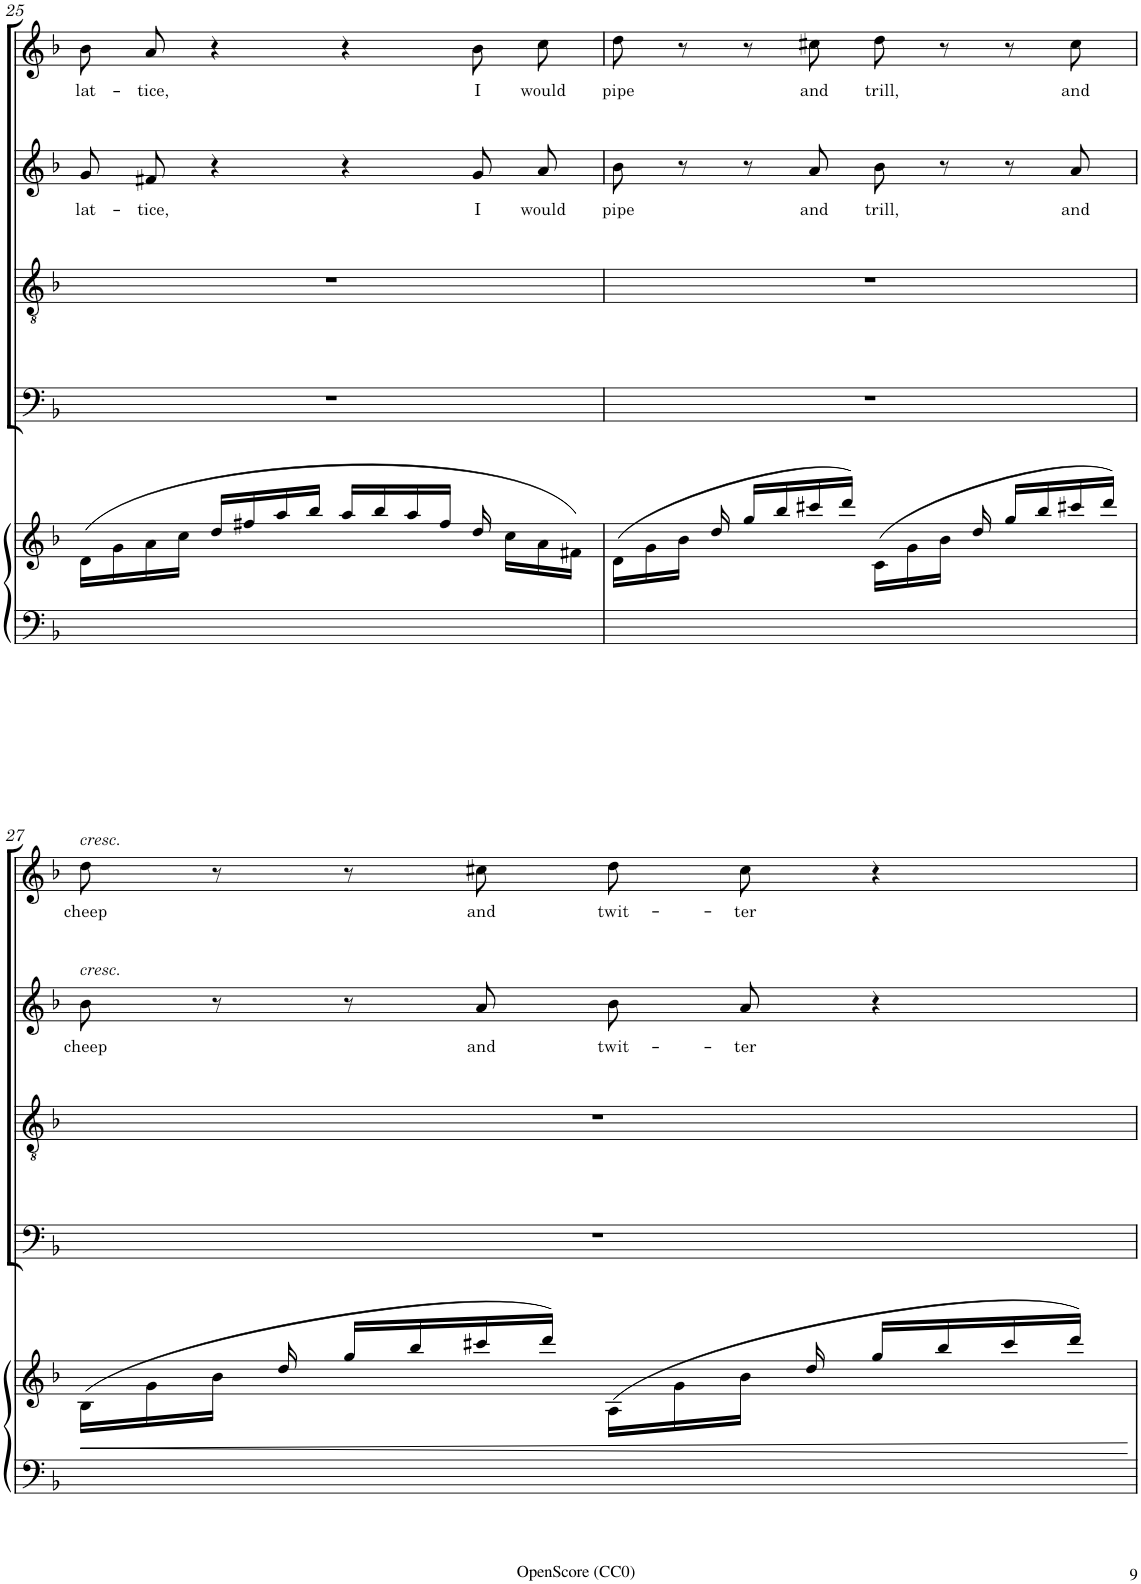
**kern	**kern	**dynam	**kern	**kern	**kern	**text	**kern	**text
*part5	*part5	*part5	*part4	*part3	*part2	*part2	*part1	*part1
*staff6	*staff5	*staff5/6	*staff4	*staff3	*staff2	*staff2	*staff1	*staff1
*I"Piano	*	*	*I"Bass	*I"Tenor	*I"Alto	*	*I"Soprano	*
*I'Pno	*	*	*	*	*	*	*	*
!!LO:PB:g=z
*clefF4	*clefG2	*	*clefF4	*clefGv2	*clefG2	*	*clefG2	*
*k[b-]	*k[b-]	*	*k[b-]	*k[b-]	*k[b-]	*	*k[b-]	*
*M4/4	*M4/4	*	*M4/4	*M4/4	*M4/4	*	*M4/4	*
*met(c)	*met(c)	*	*met(c)	*met(c)	*met(c)	*	*met(c)	*
=25	=25	=25	=25	=25	=25	=25	=25	=25
!	!	!	!	!	!	!LO:LY:b	!	!LO:LY:b
1ryy	(16d\LL	.	1r	1r	8g/L	lat-	8b-/L	lat-
.	16g\	.	.	.	.	.	.	.
!	!	!	!	!	!	!LO:LY:b	!	!LO:LY:b
.	16a\	.	.	.	8f#X/J	-tice,	8a/J	-tice,
.	16cc\JJ	.	.	.	.	.	.	.
.	16dd/LL	.	.	.	4r	.	4r	.
.	16ff#X/	.	.	.	.	.	.	.
.	16aa/	.	.	.	.	.	.	.
.	16bb-/JJ	.	.	.	.	.	.	.
.	16aa/LL	.	.	.	4r	.	4r	.
.	16bb-/	.	.	.	.	.	.	.
.	16aa/	.	.	.	.	.	.	.
.	16ff#/JJ	.	.	.	.	.	.	.
!	!	!	!	!	!	!LO:LY:b	!	!LO:LY:b
.	16dd/	.	.	.	8g/L	I	8b-\L	I
.	16cc\LL	.	.	.	.	.	.	.
!	!	!	!	!	!	!LO:LY:b	!	!LO:LY:b
.	16a\	.	.	.	8a/J	would	8cc\J	would
.	16f#X\JJ)	.	.	.	.	.	.	.
=26	=26	=26	=26	=26	=26	=26	=26	=26
!	!	!	!	!	!	!LO:LY:b	!	!LO:LY:b
1ryy	(16d\LL	.	1r	1r	8b-\	pipe	8dd\	pipe
.	16g\	.	.	.	.	.	.	.
.	16b-\JJ	.	.	.	8r	.	8r	.
.	16dd/	.	.	.	.	.	.	.
.	16gg/LL	.	.	.	8r	.	8r	.
.	16bb-/	.	.	.	.	.	.	.
!	!	!	!	!	!	!LO:LY:b	!	!LO:LY:b
.	16ccc#X/	.	.	.	8a/	and	8cc#X\	and
.	16ddd/JJ)	.	.	.	.	.	.	.
!	!	!	!	!	!	!LO:LY:b	!	!LO:LY:b
.	(16c\LL	.	.	.	8b-\	trill,	8dd\	trill,
.	16g\	.	.	.	.	.	.	.
.	16b-\JJ	.	.	.	8r	.	8r	.
.	16dd/	.	.	.	.	.	.	.
.	16gg/LL	.	.	.	8r	.	8r	.
.	16bb-/	.	.	.	.	.	.	.
!	!	!	!	!	!	!LO:LY:b	!	!LO:LY:b
.	16ccc#X/	.	.	.	8a/	and	8cc#\	and
.	16ddd/JJ)	.	.	.	.	.	.	.
!!LO:LB:g=z
=27	=27	=27	=27	=27	=27	=27	=27	=27
!	!	!	!	!	!	!	!LO:TX:a:i:t=cresc.	!
!	!	!	!	!	!LO:TX:a:i:t=cresc.	!	!	!
!	!	!LO:HP:b	!	!	!	!LO:LY:b	!	!LO:LY:b
1ryy	(16B-\LL	<	1r	1r	8b-\	cheep	8dd\	cheep
.	16g\	.	.	.	.	.	.	.
.	16b-\JJ	.	.	.	8r	.	8r	.
.	16dd/	.	.	.	.	.	.	.
.	16gg/LL	.	.	.	8r	.	8r	.
.	16bb-/	.	.	.	.	.	.	.
!	!	!	!	!	!	!LO:LY:b	!	!LO:LY:b
.	16ccc#X/	.	.	.	8a/	and	8cc#X\	and
.	16ddd/JJ)	.	.	.	.	.	.	.
!	!	!	!	!	!	!LO:LY:b	!	!LO:LY:b
.	(16A\LL	.	.	.	8b-/L	twit-	8dd\L	twit-
.	16g\	.	.	.	.	.	.	.
!	!	!	!	!	!	!LO:LY:b	!	!LO:LY:b
.	16b-\JJ	.	.	.	8a/J	-ter	8cc#\J	-ter
.	16dd/	.	.	.	.	.	.	.
.	16gg/LL	.	.	.	4r	.	4r	.
.	16bb-/	.	.	.	.	.	.	.
.	16ccc#/	.	.	.	.	.	.	.
.	16ddd/JJ)	.	.	.	.	.	.	.
.	.	[	.	.	.	.	.	.
=	=	=	=	=	=	=	=	=
*-	*-	*-	*-	*-	*-	*-	*-	*-
